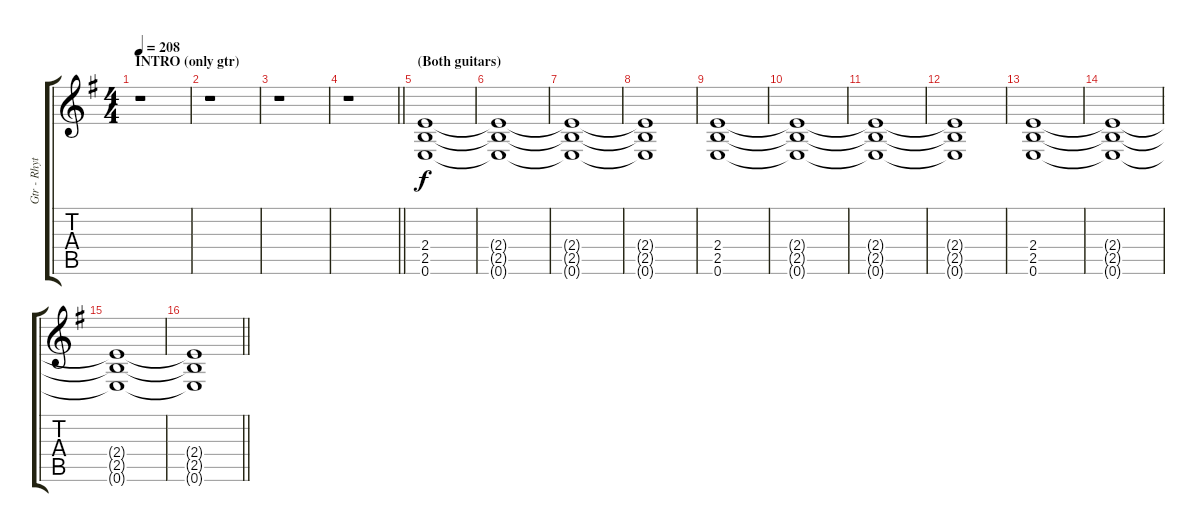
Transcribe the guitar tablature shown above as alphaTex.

\track ("Gtr - Rhythm 2" "Gtr - Rhyt") {instrument overdrivenguitar}
\staff {score tabs}
\tuning (E4 B3 G3 D3 A2 E2) {hide}
\ts (4 4)
\section ("" "INTRO (only gtr)")
\tempo 208
\clef g2
\ks eminor
r.1{dy f instrument overdrivenguitar} |
r.1 |
r.1 |
\barLineRight lightlight
r.1 |
\section ("" "(Both guitars)")
(2.4 2.5 0.6).1 |
(2.4{t} 2.5{t} 0.6{t}).1 |
(2.4{t} 2.5{t} 0.6{t}).1 |
(2.4{t} 2.5{t} 0.6{t}).1 |
(2.4 2.5 0.6).1 |
(2.4{t} 2.5{t} 0.6{t}).1 |
(2.4{t} 2.5{t} 0.6{t}).1 |
(2.4{t} 2.5{t} 0.6{t}).1 |
(2.4 2.5 0.6).1 |
(2.4{t} 2.5{t} 0.6{t}).1 |
(2.4{t} 2.5{t} 0.6{t}).1 |
\barLineRight lightlight
(2.4{t} 2.5{t} 0.6{t}).1
